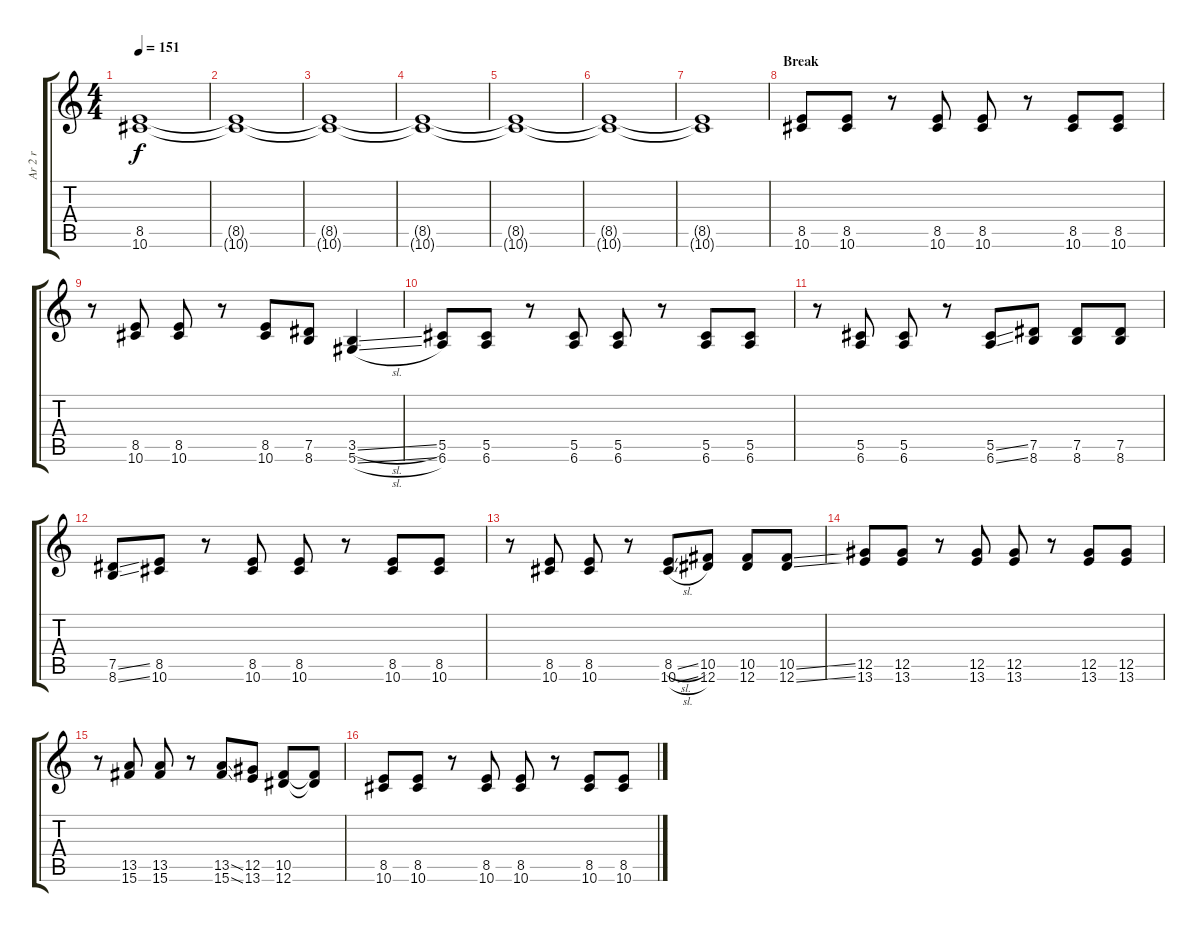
\track ("Ar 2 r" "Ar 2 r") {instrument overdrivenguitar}
\staff {score tabs}
\tuning (Eb4 Bb3 Gb3 Db3 Ab2 Eb2) {hide}
\ts (4 4)
\tempo 151
\clef g2
\ks c
(8.5{t} 10.6{t}).1{dy f volume 9} |
(8.5{t} 10.6{t}).1 |
(8.5{t} 10.6{t}).1{volume 6} |
(8.5{t} 10.6{t}).1 |
(8.5{t} 10.6{t}).1{volume 3} |
(8.5{t} 10.6{t}).1 |
(8.5{t} 10.6{t}).1 |
\section ("" "Break")
(8.5 10.6).8{volume 10 instrument electricguitarmuted} (8.5 10.6).8 r.8 (8.5 10.6).8 (8.5 10.6).8 r.8 (8.5 10.6).8 (8.5 10.6).8 |
r.8 (8.5 10.6).8 (8.5 10.6).8 r.8 (8.5 10.6).8 (7.5 8.6).8 (3.5{sl} 5.6{sl}).4 |
(5.5 6.6).8 (5.5 6.6).8 r.8 (5.5 6.6).8 (5.5 6.6).8 r.8 (5.5 6.6).8 (5.5 6.6).8 |
r.8 (5.5 6.6).8 (5.5 6.6).8 r.8 (5.5{ss} 6.6{ss}).8 (7.5 8.6).8 (7.5 8.6).8 (7.5 8.6).8 |
(7.5{ss} 8.6{ss}).8 (8.5 10.6).8 r.8 (8.5 10.6).8 (8.5 10.6).8 r.8 (8.5 10.6).8 (8.5 10.6).8 |
r.8 (8.5 10.6).8 (8.5 10.6).8 r.8 (8.5{sl} 10.6{sl}).8 (10.5 12.6).8 (10.5 12.6).8 (10.5{ss} 12.6{ss}).8 |
(12.5 13.6).8 (12.5 13.6).8 r.8 (12.5 13.6).8 (12.5 13.6).8 r.8 (12.5 13.6).8 (12.5 13.6).8 |
r.8 (13.5 15.6).8 (13.5 15.6).8 r.8 (13.5{ss} 15.6{ss}).8 (12.5 13.6).8 (10.5 12.6).8 (10.5{t} 12.6{t}).8 |
(8.5 10.6).8 (8.5 10.6).8 r.8 (8.5 10.6).8 (8.5 10.6).8 r.8 (8.5 10.6).8 (8.5 10.6).8
